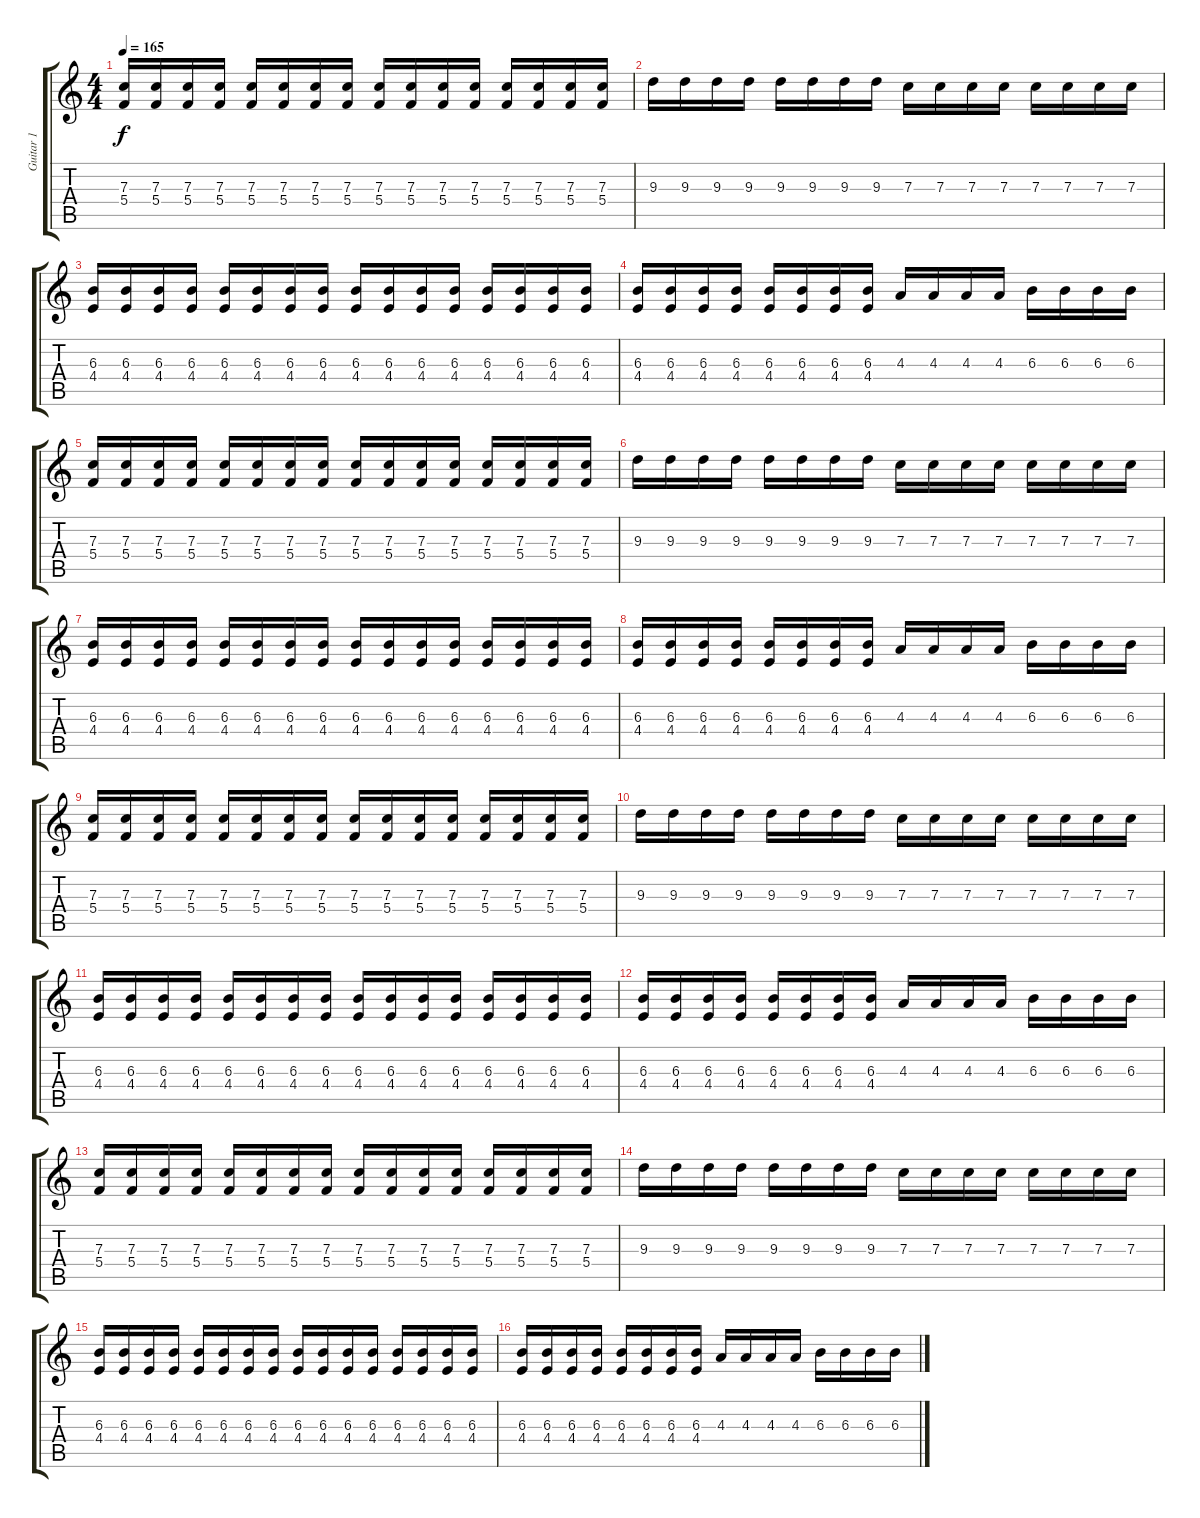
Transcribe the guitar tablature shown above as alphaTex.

\track ("Guitar 1" "Guitar 1") {instrument distortionguitar}
\staff {score tabs}
\tuning (D4 A3 F3 C3 G2 C2) {hide}
\ts (4 4)
\tempo 165
\clef g2
\ks c
(7.3 5.4).16{dy f} (7.3 5.4).16 (7.3 5.4).16 (7.3 5.4).16 (7.3 5.4).16 (7.3 5.4).16 (7.3 5.4).16 (7.3 5.4).16 (7.3 5.4).16 (7.3 5.4).16 (7.3 5.4).16 (7.3 5.4).16 (7.3 5.4).16 (7.3 5.4).16 (7.3 5.4).16 (7.3 5.4).16 |
9.3.16 9.3.16 9.3.16 9.3.16 9.3.16 9.3.16 9.3.16 9.3.16 7.3.16 7.3.16 7.3.16 7.3.16 7.3.16 7.3.16 7.3.16 7.3.16 |
(6.3 4.4).16 (6.3 4.4).16 (6.3 4.4).16 (6.3 4.4).16 (6.3 4.4).16 (6.3 4.4).16 (6.3 4.4).16 (6.3 4.4).16 (6.3 4.4).16 (6.3 4.4).16 (6.3 4.4).16 (6.3 4.4).16 (6.3 4.4).16 (6.3 4.4).16 (6.3 4.4).16 (6.3 4.4).16 |
(6.3 4.4).16 (6.3 4.4).16 (6.3 4.4).16 (6.3 4.4).16 (6.3 4.4).16 (6.3 4.4).16 (6.3 4.4).16 (6.3 4.4).16 4.3.16 4.3.16 4.3.16 4.3.16 6.3.16 6.3.16 6.3.16 6.3.16 |
(7.3 5.4).16 (7.3 5.4).16 (7.3 5.4).16 (7.3 5.4).16 (7.3 5.4).16 (7.3 5.4).16 (7.3 5.4).16 (7.3 5.4).16 (7.3 5.4).16 (7.3 5.4).16 (7.3 5.4).16 (7.3 5.4).16 (7.3 5.4).16 (7.3 5.4).16 (7.3 5.4).16 (7.3 5.4).16 |
9.3.16 9.3.16 9.3.16 9.3.16 9.3.16 9.3.16 9.3.16 9.3.16 7.3.16 7.3.16 7.3.16 7.3.16 7.3.16 7.3.16 7.3.16 7.3.16 |
(6.3 4.4).16 (6.3 4.4).16 (6.3 4.4).16 (6.3 4.4).16 (6.3 4.4).16 (6.3 4.4).16 (6.3 4.4).16 (6.3 4.4).16 (6.3 4.4).16 (6.3 4.4).16 (6.3 4.4).16 (6.3 4.4).16 (6.3 4.4).16 (6.3 4.4).16 (6.3 4.4).16 (6.3 4.4).16 |
(6.3 4.4).16 (6.3 4.4).16 (6.3 4.4).16 (6.3 4.4).16 (6.3 4.4).16 (6.3 4.4).16 (6.3 4.4).16 (6.3 4.4).16 4.3.16 4.3.16 4.3.16 4.3.16 6.3.16 6.3.16 6.3.16 6.3.16 |
(7.3 5.4).16 (7.3 5.4).16 (7.3 5.4).16 (7.3 5.4).16 (7.3 5.4).16 (7.3 5.4).16 (7.3 5.4).16 (7.3 5.4).16 (7.3 5.4).16 (7.3 5.4).16 (7.3 5.4).16 (7.3 5.4).16 (7.3 5.4).16 (7.3 5.4).16 (7.3 5.4).16 (7.3 5.4).16 |
9.3.16 9.3.16 9.3.16 9.3.16 9.3.16 9.3.16 9.3.16 9.3.16 7.3.16 7.3.16 7.3.16 7.3.16 7.3.16 7.3.16 7.3.16 7.3.16 |
(6.3 4.4).16 (6.3 4.4).16 (6.3 4.4).16 (6.3 4.4).16 (6.3 4.4).16 (6.3 4.4).16 (6.3 4.4).16 (6.3 4.4).16 (6.3 4.4).16 (6.3 4.4).16 (6.3 4.4).16 (6.3 4.4).16 (6.3 4.4).16 (6.3 4.4).16 (6.3 4.4).16 (6.3 4.4).16 |
(6.3 4.4).16 (6.3 4.4).16 (6.3 4.4).16 (6.3 4.4).16 (6.3 4.4).16 (6.3 4.4).16 (6.3 4.4).16 (6.3 4.4).16 4.3.16 4.3.16 4.3.16 4.3.16 6.3.16 6.3.16 6.3.16 6.3.16 |
(7.3 5.4).16 (7.3 5.4).16 (7.3 5.4).16 (7.3 5.4).16 (7.3 5.4).16 (7.3 5.4).16 (7.3 5.4).16 (7.3 5.4).16 (7.3 5.4).16 (7.3 5.4).16 (7.3 5.4).16 (7.3 5.4).16 (7.3 5.4).16 (7.3 5.4).16 (7.3 5.4).16 (7.3 5.4).16 |
9.3.16 9.3.16 9.3.16 9.3.16 9.3.16 9.3.16 9.3.16 9.3.16 7.3.16 7.3.16 7.3.16 7.3.16 7.3.16 7.3.16 7.3.16 7.3.16 |
(6.3 4.4).16 (6.3 4.4).16 (6.3 4.4).16 (6.3 4.4).16 (6.3 4.4).16 (6.3 4.4).16 (6.3 4.4).16 (6.3 4.4).16 (6.3 4.4).16 (6.3 4.4).16 (6.3 4.4).16 (6.3 4.4).16 (6.3 4.4).16 (6.3 4.4).16 (6.3 4.4).16 (6.3 4.4).16 |
(6.3 4.4).16 (6.3 4.4).16 (6.3 4.4).16 (6.3 4.4).16 (6.3 4.4).16 (6.3 4.4).16 (6.3 4.4).16 (6.3 4.4).16 4.3.16 4.3.16 4.3.16 4.3.16 6.3.16 6.3.16 6.3.16 6.3.16
